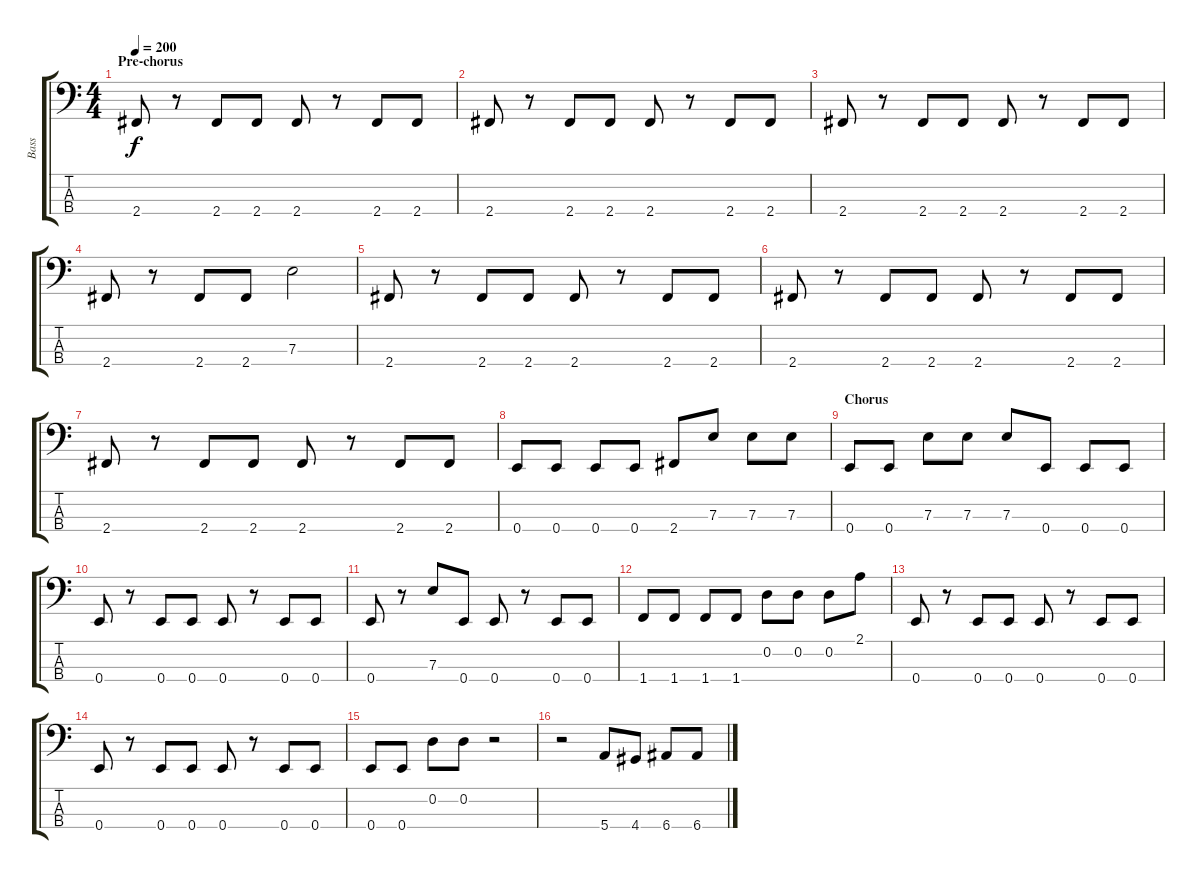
\track ("Bass" "Bass") {instrument electricbassfinger}
\staff {score tabs}
\tuning (G2 D2 A1 E1) {hide}
\ts (4 4)
\section ("" "Pre-chorus")
\tempo 200
\clef f4
\ks c
2.4.8{dy f} r.8 2.4.8 2.4.8 2.4.8 r.8 2.4.8 2.4.8 |
2.4.8 r.8 2.4.8 2.4.8 2.4.8 r.8 2.4.8 2.4.8 |
2.4.8 r.8 2.4.8 2.4.8 2.4.8 r.8 2.4.8 2.4.8 |
2.4.8 r.8 2.4.8 2.4.8 7.3.2{instrument slapbass2} |
2.4.8{instrument electricbassfinger} r.8 2.4.8 2.4.8 2.4.8 r.8 2.4.8 2.4.8 |
2.4.8 r.8 2.4.8 2.4.8 2.4.8 r.8 2.4.8 2.4.8 |
2.4.8 r.8 2.4.8 2.4.8 2.4.8 r.8 2.4.8 2.4.8 |
0.4.8 0.4.8 0.4.8 0.4.8 2.4.8 7.3.8 7.3.8 7.3.8 |
\section ("" "Chorus")
0.4.8 0.4.8 7.3.8 7.3.8 7.3.8 0.4.8 0.4.8 0.4.8 |
0.4.8 r.8 0.4.8 0.4.8 0.4.8 r.8 0.4.8 0.4.8 |
0.4.8 r.8 7.3.8 0.4.8 0.4.8 r.8 0.4.8 0.4.8 |
1.4.8 1.4.8 1.4.8 1.4.8 0.2.8 0.2.8 0.2.8 2.1.8 |
0.4.8 r.8 0.4.8 0.4.8 0.4.8 r.8 0.4.8 0.4.8 |
0.4.8 r.8 0.4.8 0.4.8 0.4.8 r.8 0.4.8 0.4.8 |
0.4.8 0.4.8 0.2.8 0.2.8 r.2 |
r.2 5.4.8 4.4.8 6.4.8 6.4.8
